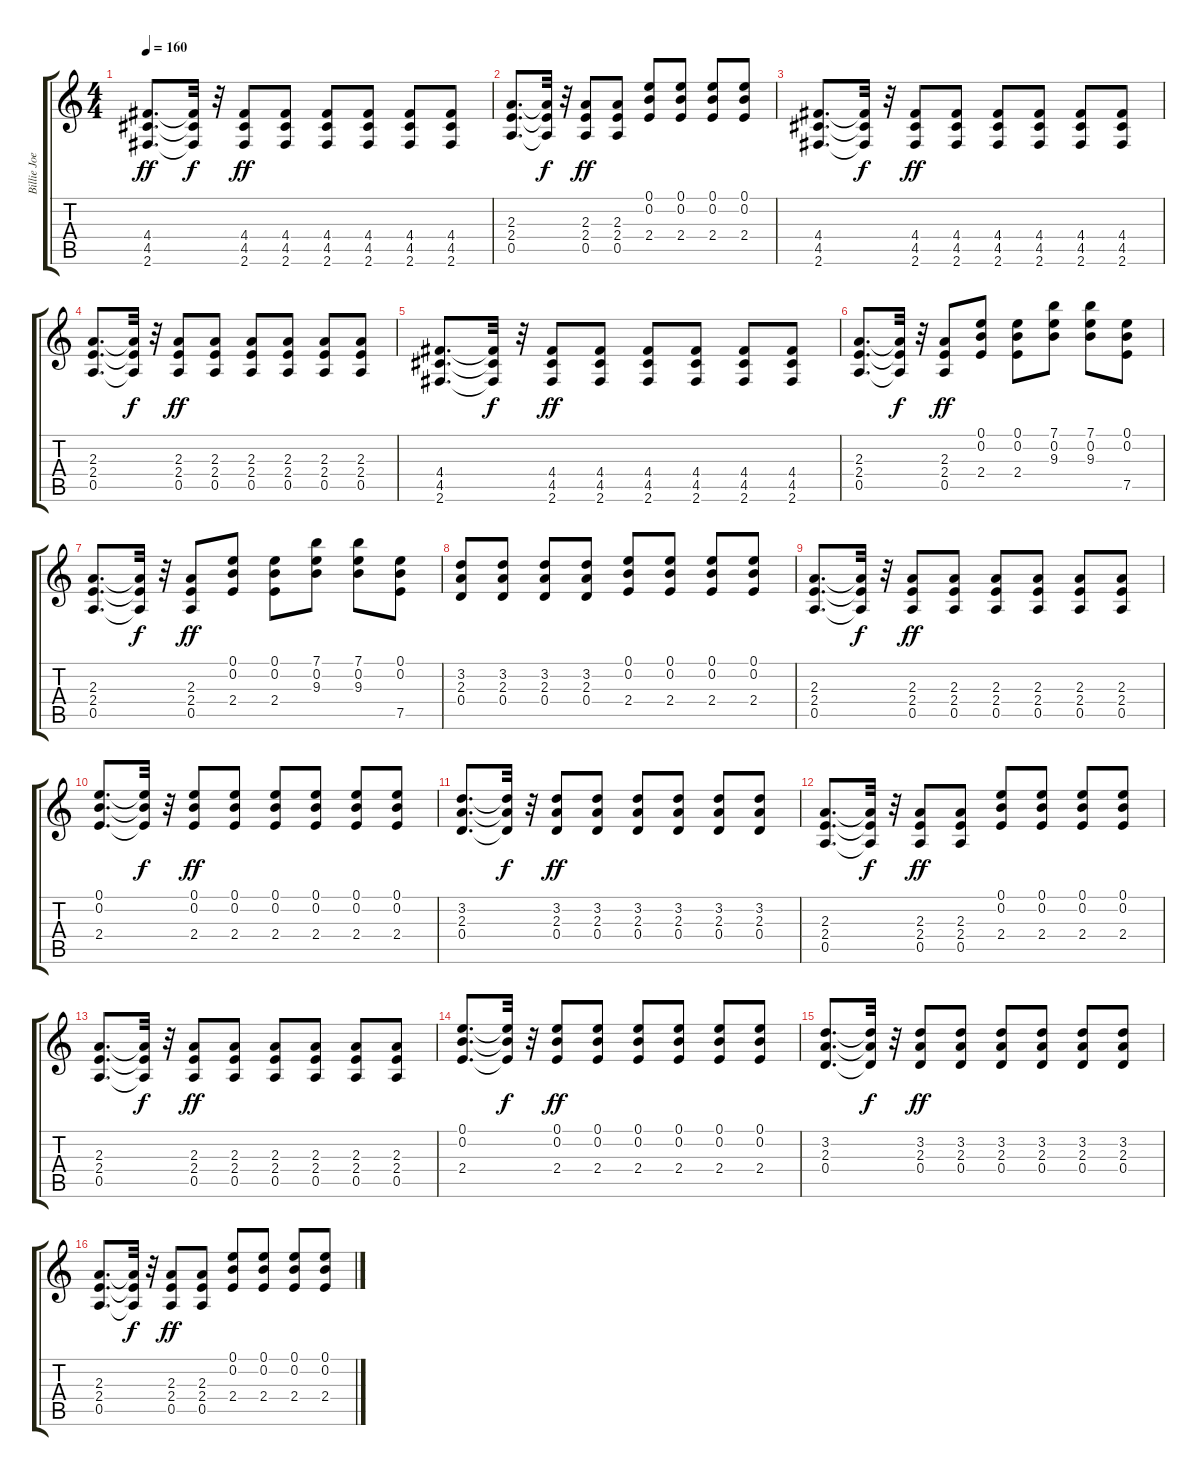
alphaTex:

\track ("Billie Joe - Elec. Guita" "Billie Joe") {instrument overdrivenguitar}
\staff {score tabs}
\tuning (E4 B3 G3 D3 A2 E2) {hide}
\ts (4 4)
\tempo 160
\clef g2
\ks c
(4.4 4.5 2.6).8{d dy ff} (4.4{t} 4.5{t} 2.6{t}).32{dy f} r.32 (4.4 4.5 2.6).8{dy ff} (4.4 4.5 2.6).8 (4.4 4.5 2.6).8 (4.4 4.5 2.6).8 (4.4 4.5 2.6).8 (4.4 4.5 2.6).8 |
(2.3 2.4 0.5).8{d} (2.3{t} 2.4{t} 0.5{t}).32{dy f} r.32 (2.3 2.4 0.5).8{dy ff} (2.3 2.4 0.5).8 (0.1 0.2 2.4).8 (0.1 0.2 2.4).8 (0.1 0.2 2.4).8 (0.1 0.2 2.4).8 |
(4.4 4.5 2.6).8{d} (4.4{t} 4.5{t} 2.6{t}).32{dy f} r.32 (4.4 4.5 2.6).8{dy ff} (4.4 4.5 2.6).8 (4.4 4.5 2.6).8 (4.4 4.5 2.6).8 (4.4 4.5 2.6).8 (4.4 4.5 2.6).8 |
(2.3 2.4 0.5).8{d} (2.3{t} 2.4{t} 0.5{t}).32{dy f} r.32 (2.3 2.4 0.5).8{dy ff} (2.3 2.4 0.5).8 (2.3 2.4 0.5).8 (2.3 2.4 0.5).8 (2.3 2.4 0.5).8 (2.3 2.4 0.5).8 |
(4.4 4.5 2.6).8{d} (4.4{t} 4.5{t} 2.6{t}).32{dy f} r.32 (4.4 4.5 2.6).8{dy ff} (4.4 4.5 2.6).8 (4.4 4.5 2.6).8 (4.4 4.5 2.6).8 (4.4 4.5 2.6).8 (4.4 4.5 2.6).8 |
(2.3 2.4 0.5).8{d} (2.3{t} 2.4{t} 0.5{t}).32{dy f} r.32 (2.3 2.4 0.5).8{dy ff} (0.1 0.2 2.4).8 (0.1 0.2 2.4).8 (7.1 0.2 9.3).8 (7.1 0.2 9.3).8 (0.1 0.2 7.5).8 |
(2.3 2.4 0.5).8{d} (2.3{t} 2.4{t} 0.5{t}).32{dy f} r.32 (2.3 2.4 0.5).8{dy ff} (0.1 0.2 2.4).8 (0.1 0.2 2.4).8 (7.1 0.2 9.3).8 (7.1 0.2 9.3).8 (0.1 0.2 7.5).8 |
(3.2 2.3 0.4).8 (3.2 2.3 0.4).8 (3.2 2.3 0.4).8 (3.2 2.3 0.4).8 (0.1 0.2 2.4).8 (0.1 0.2 2.4).8 (0.1 0.2 2.4).8 (0.1 0.2 2.4).8 |
(2.3 2.4 0.5).8{d} (2.3{t} 2.4{t} 0.5{t}).32{dy f} r.32 (2.3 2.4 0.5).8{dy ff} (2.3 2.4 0.5).8 (2.3 2.4 0.5).8 (2.3 2.4 0.5).8 (2.3 2.4 0.5).8 (2.3 2.4 0.5).8 |
(0.1 0.2 2.4).8{d} (0.1{t} 0.2{t} 2.4{t}).32{dy f} r.32 (0.1 0.2 2.4).8{dy ff} (0.1 0.2 2.4).8 (0.1 0.2 2.4).8 (0.1 0.2 2.4).8 (0.1 0.2 2.4).8 (0.1 0.2 2.4).8 |
(3.2 2.3 0.4).8{d} (3.2{t} 2.3{t} 0.4{t}).32{dy f} r.32 (3.2 2.3 0.4).8{dy ff} (3.2 2.3 0.4).8 (3.2 2.3 0.4).8 (3.2 2.3 0.4).8 (3.2 2.3 0.4).8 (3.2 2.3 0.4).8 |
(2.3 2.4 0.5).8{d} (2.3{t} 2.4{t} 0.5{t}).32{dy f} r.32 (2.3 2.4 0.5).8{dy ff} (2.3 2.4 0.5).8 (0.1 0.2 2.4).8 (0.1 0.2 2.4).8 (0.1 0.2 2.4).8 (0.1 0.2 2.4).8 |
(2.3 2.4 0.5).8{d} (2.3{t} 2.4{t} 0.5{t}).32{dy f} r.32 (2.3 2.4 0.5).8{dy ff} (2.3 2.4 0.5).8 (2.3 2.4 0.5).8 (2.3 2.4 0.5).8 (2.3 2.4 0.5).8 (2.3 2.4 0.5).8 |
(0.1 0.2 2.4).8{d} (0.1{t} 0.2{t} 2.4{t}).32{dy f} r.32 (0.1 0.2 2.4).8{dy ff} (0.1 0.2 2.4).8 (0.1 0.2 2.4).8 (0.1 0.2 2.4).8 (0.1 0.2 2.4).8 (0.1 0.2 2.4).8 |
(3.2 2.3 0.4).8{d} (3.2{t} 2.3{t} 0.4{t}).32{dy f} r.32 (3.2 2.3 0.4).8{dy ff} (3.2 2.3 0.4).8 (3.2 2.3 0.4).8 (3.2 2.3 0.4).8 (3.2 2.3 0.4).8 (3.2 2.3 0.4).8 |
(2.3 2.4 0.5).8{d} (2.3{t} 2.4{t} 0.5{t}).32{dy f} r.32 (2.3 2.4 0.5).8{dy ff} (2.3 2.4 0.5).8 (0.1 0.2 2.4).8 (0.1 0.2 2.4).8 (0.1 0.2 2.4).8 (0.1 0.2 2.4).8
